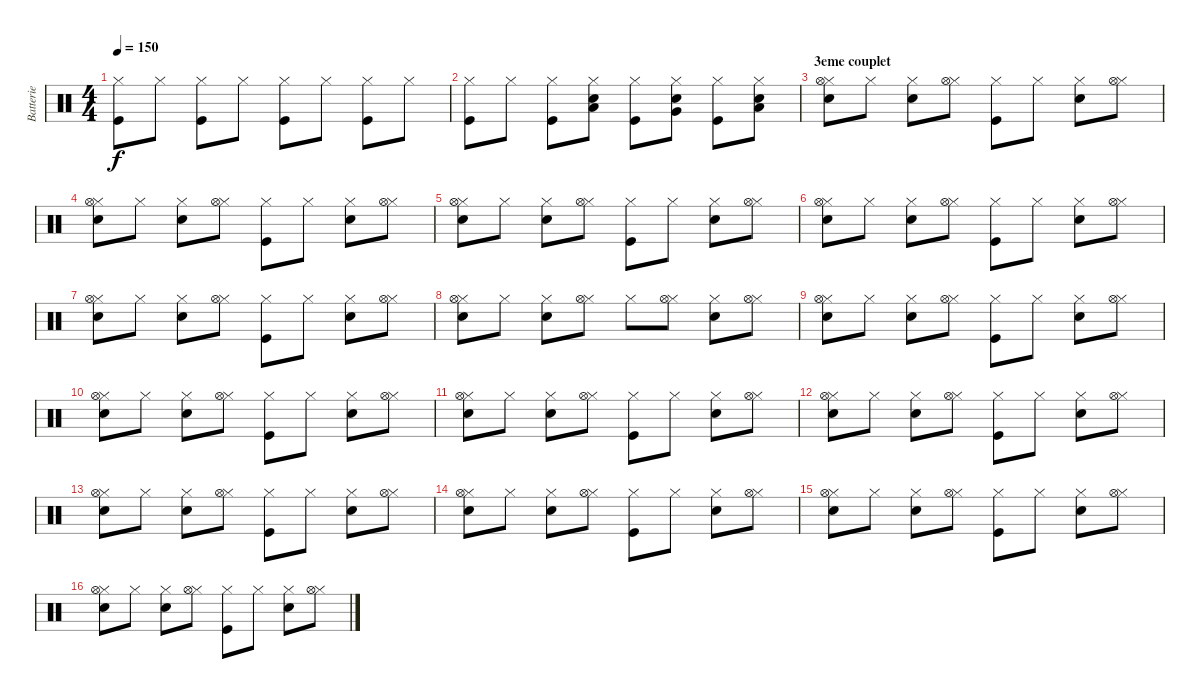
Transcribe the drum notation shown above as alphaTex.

\track ("Batterie" "Batterie") {instrument percussion}
\staff {score}
\articulation defaults
\ts (4 4)
\tempo 150
\clef neutral
\ks c
("Hi-Hat (closed)" "Kick (hit)").8{dy f} "Hi-Hat (closed)".8 ("Hi-Hat (closed)" "Kick (hit)").8 "Hi-Hat (closed)".8 ("Hi-Hat (closed)" "Kick (hit)").8 "Hi-Hat (closed)".8 ("Hi-Hat (closed)" "Kick (hit)").8 "Hi-Hat (closed)".8 |
("Hi-Hat (closed)" "Kick (hit)").8 "Hi-Hat (closed)".8 ("Hi-Hat (closed)" "Kick (hit)").8 ("Hi-Hat (closed)" "Low Tom (hit)" "Electric Snare (hit)").8 ("Hi-Hat (closed)" "Kick (hit)").8 ("Hi-Hat (closed)" "Very Low Tom (hit)" "Electric Snare (hit)").8 ("Hi-Hat (closed)" "Kick (hit)").8 ("Hi-Hat (closed)" "Low Floor Tom (hit)" "Electric Snare (hit)").8 |
\section ("" "3eme couplet")
("Hi-Hat (closed)" "Hi-Hat (open)" "Electric Snare (hit)").8 "Hi-Hat (closed)".8 ("Hi-Hat (closed)" "Snare (hit) 2").8 ("Hi-Hat (closed)" "Hi-Hat (open)").8 ("Hi-Hat (closed)" "Kick (hit)").8 "Hi-Hat (closed)".8 ("Hi-Hat (closed)" "Snare (hit) 2").8 ("Hi-Hat (closed)" "Hi-Hat (open)").8 |
("Hi-Hat (closed)" "Hi-Hat (open)" "Electric Snare (hit)").8 "Hi-Hat (closed)".8 ("Hi-Hat (closed)" "Snare (hit) 2").8 ("Hi-Hat (closed)" "Hi-Hat (open)").8 ("Hi-Hat (closed)" "Kick (hit)").8 "Hi-Hat (closed)".8 ("Hi-Hat (closed)" "Snare (hit) 2").8 ("Hi-Hat (closed)" "Hi-Hat (open)").8 |
("Hi-Hat (closed)" "Hi-Hat (open)" "Electric Snare (hit)").8 "Hi-Hat (closed)".8 ("Hi-Hat (closed)" "Snare (hit) 2").8 ("Hi-Hat (closed)" "Hi-Hat (open)").8 ("Hi-Hat (closed)" "Kick (hit)").8 "Hi-Hat (closed)".8 ("Hi-Hat (closed)" "Snare (hit) 2").8 ("Hi-Hat (closed)" "Hi-Hat (open)").8 |
("Hi-Hat (closed)" "Hi-Hat (open)" "Electric Snare (hit)").8 "Hi-Hat (closed)".8 ("Hi-Hat (closed)" "Snare (hit) 2").8 ("Hi-Hat (closed)" "Hi-Hat (open)").8 ("Hi-Hat (closed)" "Kick (hit)").8 "Hi-Hat (closed)".8 ("Hi-Hat (closed)" "Snare (hit) 2").8 ("Hi-Hat (closed)" "Hi-Hat (open)").8 |
("Hi-Hat (closed)" "Hi-Hat (open)" "Electric Snare (hit)").8 "Hi-Hat (closed)".8 ("Hi-Hat (closed)" "Snare (hit) 2").8 ("Hi-Hat (closed)" "Hi-Hat (open)").8 ("Hi-Hat (closed)" "Kick (hit)").8 "Hi-Hat (closed)".8 ("Hi-Hat (closed)" "Snare (hit) 2").8 ("Hi-Hat (closed)" "Hi-Hat (open)").8 |
("Hi-Hat (closed)" "Hi-Hat (open)" "Electric Snare (hit)").8 "Hi-Hat (closed)".8 ("Hi-Hat (closed)" "Snare (hit) 2").8 ("Hi-Hat (closed)" "Hi-Hat (open)").8 "Hi-Hat (closed)".8 ("Hi-Hat (closed)" "Hi-Hat (open)").8 ("Hi-Hat (closed)" "Snare (hit) 2").8 ("Hi-Hat (closed)" "Hi-Hat (open)").8 |
("Hi-Hat (closed)" "Hi-Hat (open)" "Electric Snare (hit)").8 "Hi-Hat (closed)".8 ("Hi-Hat (closed)" "Snare (hit) 2").8 ("Hi-Hat (closed)" "Hi-Hat (open)").8 ("Hi-Hat (closed)" "Kick (hit)").8 "Hi-Hat (closed)".8 ("Hi-Hat (closed)" "Snare (hit) 2").8 ("Hi-Hat (closed)" "Hi-Hat (open)").8 |
("Hi-Hat (closed)" "Hi-Hat (open)" "Electric Snare (hit)").8 "Hi-Hat (closed)".8 ("Hi-Hat (closed)" "Snare (hit) 2").8 ("Hi-Hat (closed)" "Hi-Hat (open)").8 ("Hi-Hat (closed)" "Kick (hit)").8 "Hi-Hat (closed)".8 ("Hi-Hat (closed)" "Snare (hit) 2").8 ("Hi-Hat (closed)" "Hi-Hat (open)").8 |
("Hi-Hat (closed)" "Hi-Hat (open)" "Electric Snare (hit)").8 "Hi-Hat (closed)".8 ("Hi-Hat (closed)" "Snare (hit) 2").8 ("Hi-Hat (closed)" "Hi-Hat (open)").8 ("Hi-Hat (closed)" "Kick (hit)").8 "Hi-Hat (closed)".8 ("Hi-Hat (closed)" "Snare (hit) 2").8 ("Hi-Hat (closed)" "Hi-Hat (open)").8 |
("Hi-Hat (closed)" "Hi-Hat (open)" "Electric Snare (hit)").8 "Hi-Hat (closed)".8 ("Hi-Hat (closed)" "Snare (hit) 2").8 ("Hi-Hat (closed)" "Hi-Hat (open)").8 ("Hi-Hat (closed)" "Kick (hit)").8 "Hi-Hat (closed)".8 ("Hi-Hat (closed)" "Snare (hit) 2").8 ("Hi-Hat (closed)" "Hi-Hat (open)").8 |
("Hi-Hat (closed)" "Hi-Hat (open)" "Electric Snare (hit)").8 "Hi-Hat (closed)".8 ("Hi-Hat (closed)" "Snare (hit) 2").8 ("Hi-Hat (closed)" "Hi-Hat (open)").8 ("Hi-Hat (closed)" "Kick (hit)").8 "Hi-Hat (closed)".8 ("Hi-Hat (closed)" "Snare (hit) 2").8 ("Hi-Hat (closed)" "Hi-Hat (open)").8 |
("Hi-Hat (closed)" "Hi-Hat (open)" "Electric Snare (hit)").8 "Hi-Hat (closed)".8 ("Hi-Hat (closed)" "Snare (hit) 2").8 ("Hi-Hat (closed)" "Hi-Hat (open)").8 ("Hi-Hat (closed)" "Kick (hit)").8 "Hi-Hat (closed)".8 ("Hi-Hat (closed)" "Snare (hit) 2").8 ("Hi-Hat (closed)" "Hi-Hat (open)").8 |
("Hi-Hat (closed)" "Hi-Hat (open)" "Electric Snare (hit)").8 "Hi-Hat (closed)".8 ("Hi-Hat (closed)" "Snare (hit) 2").8 ("Hi-Hat (closed)" "Hi-Hat (open)").8 ("Hi-Hat (closed)" "Kick (hit)").8 "Hi-Hat (closed)".8 ("Hi-Hat (closed)" "Snare (hit) 2").8 ("Hi-Hat (closed)" "Hi-Hat (open)").8 |
("Hi-Hat (closed)" "Hi-Hat (open)" "Electric Snare (hit)").8 "Hi-Hat (closed)".8 ("Hi-Hat (closed)" "Snare (hit) 2").8 ("Hi-Hat (closed)" "Hi-Hat (open)").8 ("Hi-Hat (closed)" "Kick (hit)").8 "Hi-Hat (closed)".8 ("Hi-Hat (closed)" "Snare (hit) 2").8 ("Hi-Hat (closed)" "Hi-Hat (open)").8
